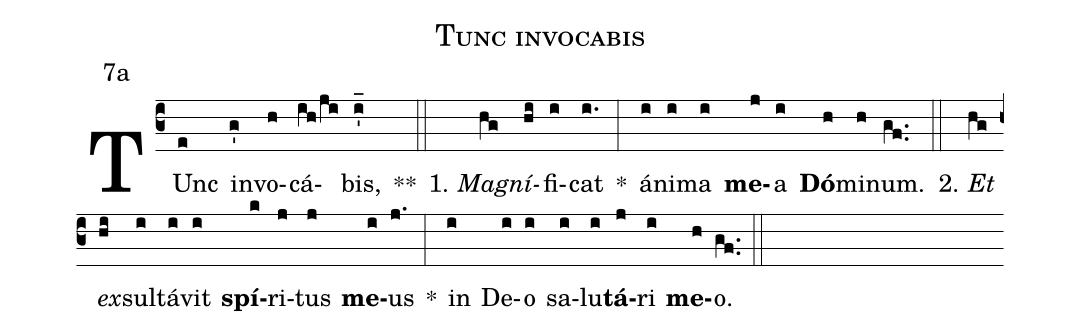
name:Tunc invocabis;
office-part:Antiphona;
mode:7;
annotation:7a;
%%
(c3) TUnc(e) in(g')vo(h)cá(ih/ji)bis,(i'_) **(::)
1. <i>Ma(hg)gní(hi)</i>fi(i)cat(i.) *(:) á(i)ni(i)ma(i) <b>me</b>(j)a(i) <b>Dó</b>(h)mi(h)num.(gf..) (::)
2. <i>Et(hg) ex(hi)</i>sul(i)tá(i)vit(i) <b>spí</b>(k)ri(j)tus(j) <b>me</b>(i)us(j.) *(:) in(i) De(i)o(i) sa(i)lu(i)<b>tá</b>(j)ri(i) <b>me</b>(h)o.(gf..) (::)
